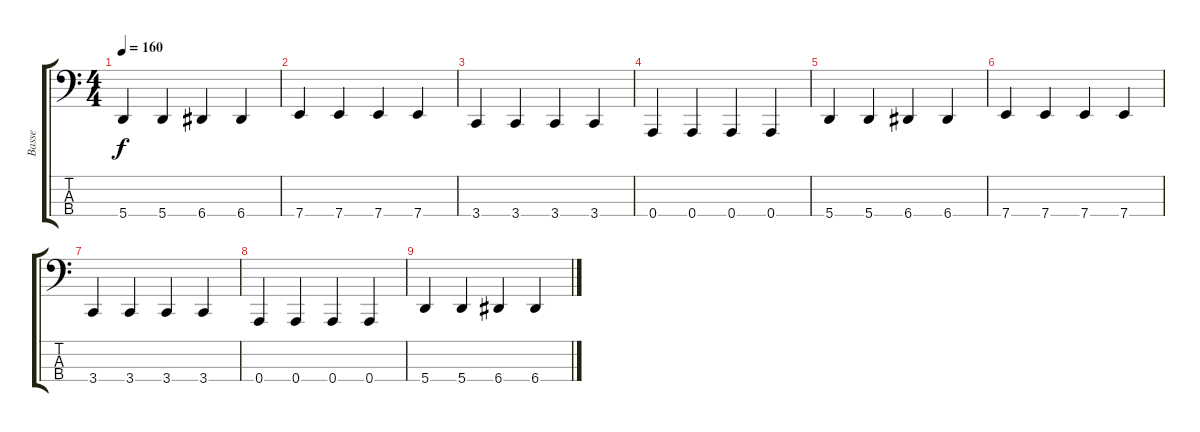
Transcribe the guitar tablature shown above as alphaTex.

\track ("Basse" "Basse") {instrument electricbasspick}
\staff {score tabs}
\tuning (D2 A1 E1 A0) {hide}
\ts (4 4)
\tempo 160
\clef f4
\ks c
5.4.4{dy f} 5.4.4 6.4.4 6.4.4 |
7.4.4 7.4.4 7.4.4 7.4.4 |
3.4.4 3.4.4 3.4.4 3.4.4 |
0.4.4 0.4.4 0.4.4 0.4.4 |
5.4.4 5.4.4 6.4.4 6.4.4 |
7.4.4 7.4.4 7.4.4 7.4.4 |
3.4.4 3.4.4 3.4.4 3.4.4 |
0.4.4 0.4.4 0.4.4 0.4.4 |
5.4.4 5.4.4 6.4.4 6.4.4
